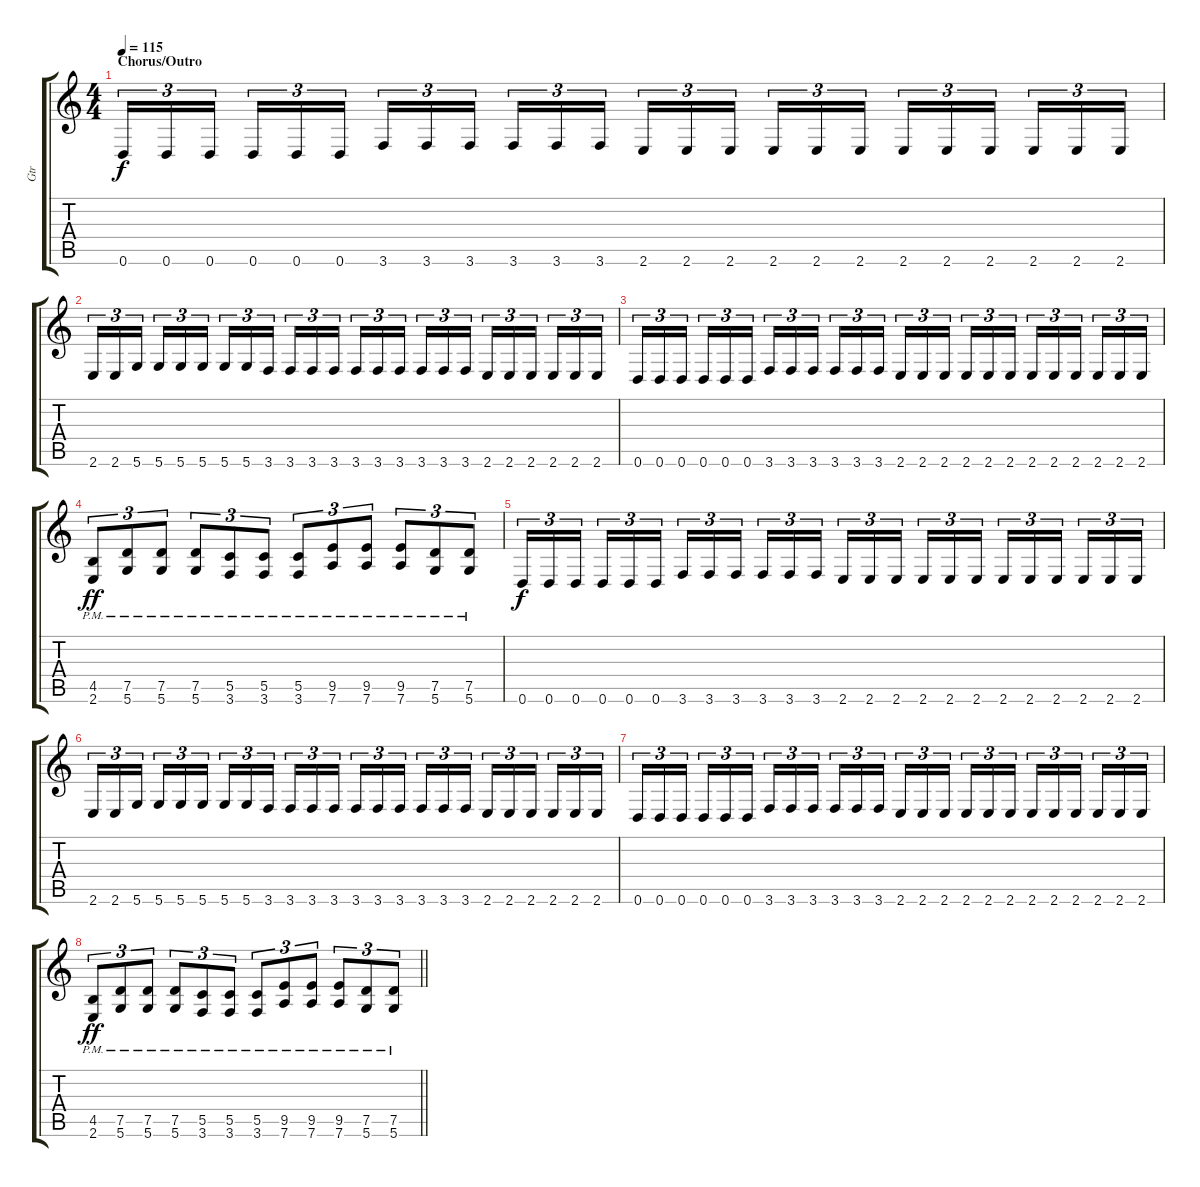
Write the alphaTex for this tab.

\track ("Gtr" "Gtr") {instrument overdrivenguitar}
\staff {score tabs}
\tuning (D4 A3 F3 C3 G2 D2) {hide}
\ts (4 4)
\section ("" "Chorus/Outro")
\tempo 115
\clef g2
\ks c
0.6.16{tu (3 2) dy f} 0.6.16{tu (3 2)} 0.6.16{tu (3 2) beam splitsecondary} 0.6.16{tu (3 2)} 0.6.16{tu (3 2)} 0.6.16{tu (3 2)} 3.6.16{tu (3 2)} 3.6.16{tu (3 2)} 3.6.16{tu (3 2) beam splitsecondary} 3.6.16{tu (3 2)} 3.6.16{tu (3 2)} 3.6.16{tu (3 2)} 2.6.16{tu (3 2)} 2.6.16{tu (3 2)} 2.6.16{tu (3 2) beam splitsecondary} 2.6.16{tu (3 2)} 2.6.16{tu (3 2)} 2.6.16{tu (3 2)} 2.6.16{tu (3 2)} 2.6.16{tu (3 2)} 2.6.16{tu (3 2) beam splitsecondary} 2.6.16{tu (3 2)} 2.6.16{tu (3 2)} 2.6.16{tu (3 2)} |
2.6.16{tu (3 2)} 2.6.16{tu (3 2)} 5.6.16{tu (3 2) beam splitsecondary} 5.6.16{tu (3 2)} 5.6.16{tu (3 2)} 5.6.16{tu (3 2)} 5.6.16{tu (3 2)} 5.6.16{tu (3 2)} 3.6.16{tu (3 2) beam splitsecondary} 3.6.16{tu (3 2)} 3.6.16{tu (3 2)} 3.6.16{tu (3 2)} 3.6.16{tu (3 2)} 3.6.16{tu (3 2)} 3.6.16{tu (3 2) beam splitsecondary} 3.6.16{tu (3 2)} 3.6.16{tu (3 2)} 3.6.16{tu (3 2)} 2.6.16{tu (3 2)} 2.6.16{tu (3 2)} 2.6.16{tu (3 2) beam splitsecondary} 2.6.16{tu (3 2)} 2.6.16{tu (3 2)} 2.6.16{tu (3 2)} |
0.6.16{tu (3 2)} 0.6.16{tu (3 2)} 0.6.16{tu (3 2) beam splitsecondary} 0.6.16{tu (3 2)} 0.6.16{tu (3 2)} 0.6.16{tu (3 2)} 3.6.16{tu (3 2)} 3.6.16{tu (3 2)} 3.6.16{tu (3 2) beam splitsecondary} 3.6.16{tu (3 2)} 3.6.16{tu (3 2)} 3.6.16{tu (3 2)} 2.6.16{tu (3 2)} 2.6.16{tu (3 2)} 2.6.16{tu (3 2) beam splitsecondary} 2.6.16{tu (3 2)} 2.6.16{tu (3 2)} 2.6.16{tu (3 2)} 2.6.16{tu (3 2)} 2.6.16{tu (3 2)} 2.6.16{tu (3 2) beam splitsecondary} 2.6.16{tu (3 2)} 2.6.16{tu (3 2)} 2.6.16{tu (3 2)} |
(4.5{pm} 2.6{pm}).8{tu (3 2) dy ff} (7.5{pm} 5.6{pm}).8{tu (3 2)} (7.5{pm} 5.6{pm}).8{tu (3 2)} (7.5{pm} 5.6{pm}).8{tu (3 2)} (5.5{pm} 3.6{pm}).8{tu (3 2)} (5.5{pm} 3.6{pm}).8{tu (3 2)} (5.5{pm} 3.6{pm}).8{tu (3 2)} (9.5{pm} 7.6{pm}).8{tu (3 2)} (9.5{pm} 7.6{pm}).8{tu (3 2)} (9.5{pm} 7.6{pm}).8{tu (3 2)} (7.5{pm} 5.6{pm}).8{tu (3 2)} (7.5{pm} 5.6{pm}).8{tu (3 2)} |
0.6.16{tu (3 2) dy f} 0.6.16{tu (3 2)} 0.6.16{tu (3 2) beam splitsecondary} 0.6.16{tu (3 2)} 0.6.16{tu (3 2)} 0.6.16{tu (3 2)} 3.6.16{tu (3 2)} 3.6.16{tu (3 2)} 3.6.16{tu (3 2) beam splitsecondary} 3.6.16{tu (3 2)} 3.6.16{tu (3 2)} 3.6.16{tu (3 2)} 2.6.16{tu (3 2)} 2.6.16{tu (3 2)} 2.6.16{tu (3 2) beam splitsecondary} 2.6.16{tu (3 2)} 2.6.16{tu (3 2)} 2.6.16{tu (3 2)} 2.6.16{tu (3 2)} 2.6.16{tu (3 2)} 2.6.16{tu (3 2) beam splitsecondary} 2.6.16{tu (3 2)} 2.6.16{tu (3 2)} 2.6.16{tu (3 2)} |
2.6.16{tu (3 2)} 2.6.16{tu (3 2)} 5.6.16{tu (3 2) beam splitsecondary} 5.6.16{tu (3 2)} 5.6.16{tu (3 2)} 5.6.16{tu (3 2)} 5.6.16{tu (3 2)} 5.6.16{tu (3 2)} 3.6.16{tu (3 2) beam splitsecondary} 3.6.16{tu (3 2)} 3.6.16{tu (3 2)} 3.6.16{tu (3 2)} 3.6.16{tu (3 2)} 3.6.16{tu (3 2)} 3.6.16{tu (3 2) beam splitsecondary} 3.6.16{tu (3 2)} 3.6.16{tu (3 2)} 3.6.16{tu (3 2)} 2.6.16{tu (3 2)} 2.6.16{tu (3 2)} 2.6.16{tu (3 2) beam splitsecondary} 2.6.16{tu (3 2)} 2.6.16{tu (3 2)} 2.6.16{tu (3 2)} |
0.6.16{tu (3 2)} 0.6.16{tu (3 2)} 0.6.16{tu (3 2) beam splitsecondary} 0.6.16{tu (3 2)} 0.6.16{tu (3 2)} 0.6.16{tu (3 2)} 3.6.16{tu (3 2)} 3.6.16{tu (3 2)} 3.6.16{tu (3 2) beam splitsecondary} 3.6.16{tu (3 2)} 3.6.16{tu (3 2)} 3.6.16{tu (3 2)} 2.6.16{tu (3 2)} 2.6.16{tu (3 2)} 2.6.16{tu (3 2) beam splitsecondary} 2.6.16{tu (3 2)} 2.6.16{tu (3 2)} 2.6.16{tu (3 2)} 2.6.16{tu (3 2)} 2.6.16{tu (3 2)} 2.6.16{tu (3 2) beam splitsecondary} 2.6.16{tu (3 2)} 2.6.16{tu (3 2)} 2.6.16{tu (3 2)} |
\barLineRight lightlight
(4.5{pm} 2.6{pm}).8{tu (3 2) dy ff} (7.5{pm} 5.6{pm}).8{tu (3 2)} (7.5{pm} 5.6{pm}).8{tu (3 2)} (7.5{pm} 5.6{pm}).8{tu (3 2)} (5.5{pm} 3.6{pm}).8{tu (3 2)} (5.5{pm} 3.6{pm}).8{tu (3 2)} (5.5{pm} 3.6{pm}).8{tu (3 2)} (9.5{pm} 7.6{pm}).8{tu (3 2)} (9.5{pm} 7.6{pm}).8{tu (3 2)} (9.5{pm} 7.6{pm}).8{tu (3 2)} (7.5{pm} 5.6{pm}).8{tu (3 2)} (7.5{pm} 5.6{pm}).8{tu (3 2)}
